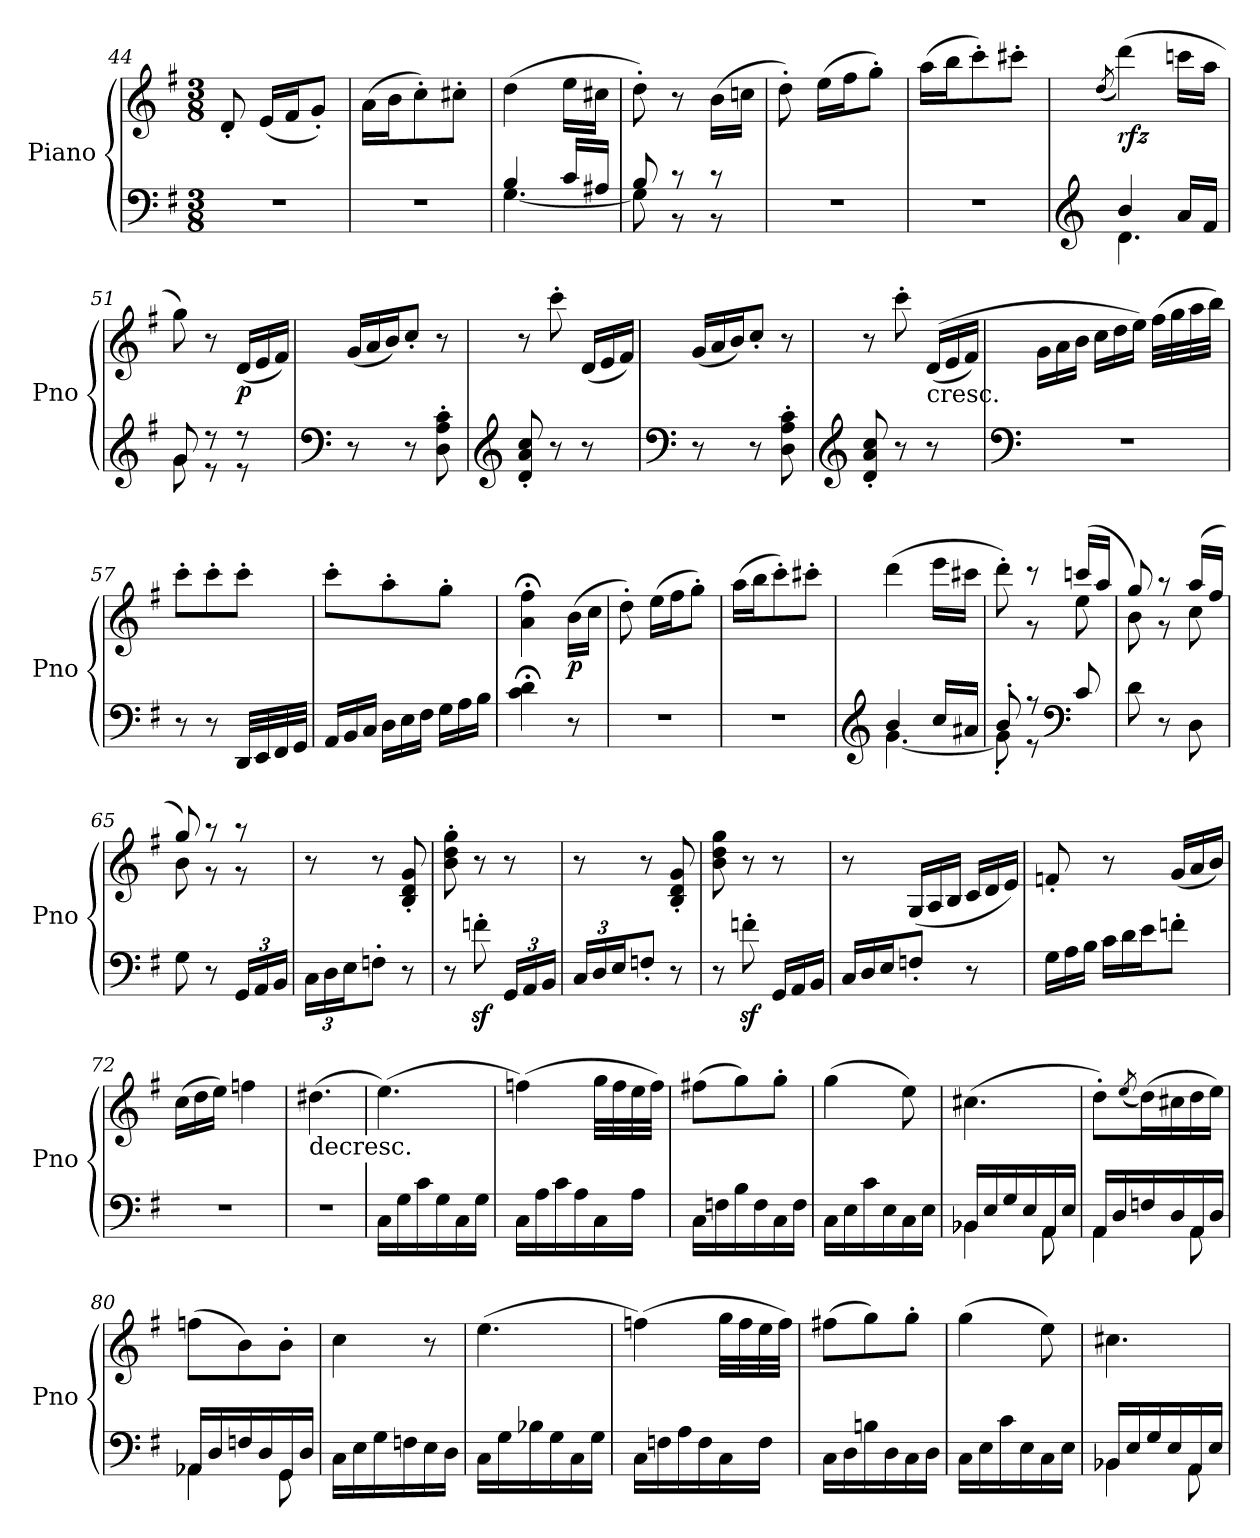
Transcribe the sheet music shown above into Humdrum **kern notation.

**kern	**kern	**dynam
*part1	*part1	*part1
*staff2	*staff1	*staff1/2
*I"Piano	*	*
*I'Pno	*	*
*clefF4	*clefG2	*
*k[f#]	*k[f#]	*
*G:	*G:	*
*M3/8	*M3/8	*
=44	=44	=44
4.r	8d'/	.
.	(<16e/LL	.
.	16f#/J	.
.	8g'/J)	.
=45	=45	=45
4.r	(>16a\LL	.
.	16b\J	.
.	8cc'\)	.
.	8cc#X'\J	.
=46	=46	=46
*^	*	*
4B/	[4.G\	(>4dd\	.
16c/LL	.	16ee\LL	.
16A#X/JJ	.	16cc#X\JJ	.
!!LO:LB:g=z
=47	=47	=47	=47
8B/	8G\]	8dd'\)	.
8r	8r	8r	.
8r	8r	(>16b\LL	.
.	.	16ccn\JJ	.
*v	*v	*	*
=48	=48	=48
4.r	8dd'\)	.
.	(>16ee\LL	.
.	16ff#\J	.
.	8gg'\J)	.
=49	=49	=49
4.r	(>16aa\LL	.
.	16bb\J	.
.	8ccc'\)	.
.	8ccc#X'\J	.
=50	=50	=50
*clefG2	*	*
.	(<8qdd/	.
*^	*	*
!	!	!	!LO:DY:b
4b/	4.d\	(>4ddd\)	rfz
16a/LL	.	16cccn\LL	.
16f#/JJ	.	16aa\JJ	.
=51	=51	=51	=51
8g/	8g\	8gg\)	.
8r	8r	8r	.
*	*	*Xtuplet	*
!	!	!	!LO:DY:b
8r	8r	(<24d/LL	p
.	.	24e/	.
.	.	24f#/JJ)	.
*v	*v	*	*
=52	=52	=52
*clefF4	*	*
8r	(<24g/LL	.
.	24a/	.
.	24b/J)	.
8r	8cc'/J	.
8D\' 8A\' 8c\'	8r	.
=53	=53	=53
*clefG2	*	*
8d/' 8a/' 8cc/'	8r	.
8r	8ccc'\	.
8r	(<24d/LL	.
.	24e/	.
.	24f#/JJ)	.
=54	=54	=54
*clefF4	*	*
8r	(<24g/LL	.
.	24a/	.
.	24b/J)	.
8r	8cc'/J	.
8D\' 8A\' 8c\'	8r	.
=55	=55	=55
*clefG2	*	*
8d/' 8a/' 8cc/'	8r	.
8r	8ccc'\	.
!	!LO:TX:b:t=cresc.	!
8r	(<(<24d/LL	.
.	24e/	.
.	24f#/JJ)	.
!!LO:LB:g=z
=56	=56	=56
*clefF4	*	*
4.r	24g\LL	.
.	24a\	.
.	24b\JJ	.
.	24cc\LL	.
.	24dd\	.
.	24ee\JJ)	.
.	(>32ff#\LLL	.
.	32gg\	.
.	32aa\	.
.	32bb\JJJ)	.
=57	=57	=57
8r	8ccc'\L	.
8r	8ccc'\	.
32DD/LLL	8ccc'\J	.
32EE/	.	.
32FF#/	.	.
32GG/JJJ	.	.
=58	=58	=58
*Xtuplet	*	*
24AA/LL	8ccc'\L	.
24BB/	.	.
24C/JJ	.	.
24D\LL	8aa'\	.
24E\	.	.
24F#\JJ	.	.
24G\LL	8gg'\J	.
24A\	.	.
24B\JJ	.	.
=59	=59	=59
4c\; 4d\;	4a\; 4ff#\;	.
!	!	!LO:DY:b
8r	(>16b\LL	p
.	16cc\JJ	.
=60	=60	=60
4.r	8dd'\)	.
.	(>16ee\LL	.
.	16ff#\J	.
.	8gg'\J)	.
=61	=61	=61
4.r	(>16aa\LL	.
.	16bb\J	.
.	8ccc'\)	.
.	8ccc#X'\J	.
=62	=62	=62
*clefG2	*	*
*^	*	*
4b/	[4.g\	(>4ddd\	.
16cc/LL	.	16eee\LL	.
16a#X/JJ	.	16ccc#X\JJ	.
!!LO:LB:g=z
=63	=63	=63	=63
*	*	*^	*
8b'/	8g'\]	8ryy	8ddd'\)	.
8r	8r	8r	8r	.
*clefF4	*	*	*	*
8c/	8ryy	(>16cccn/LL	8ee\	.
.	.	16aa/JJ	.	.
*v	*v	*	*	*
=64	=64	=64	=64
8d\	8gg/)	8b\	.
8r	8r	8r	.
8D\	(>16aa/LL	8cc\	.
.	16ff#/JJ	.	.
=65	=65	=65	=65
8G\	8gg/)	8b\	.
8r	8r	8r	.
*tuplet	*	*	*
*Xbrackettup	*	*	*
24GG/LL	8r	8r	.
24AA/	.	.	.
24BB/JJ	.	.	.
*	*v	*v	*
=66	=66	=66
24C\LL	8r	.
24D\	.	.
24E\J	.	.
8Fn'\J	8r	.
8r	8B/' 8d/' 8g/'	.
=67	=67	=67
8r	8b\' 8dd\' 8gg\'	.
8fnz<'\	8r	.
24GG/LL	8r	.
24AA/	.	.
24BB/JJ	.	.
=68	=68	=68
24C/LL	8r	.
24D/	.	.
24E/J	.	.
8Fn'/J	8r	.
8r	8B/' 8d/' 8g/'	.
=69	=69	=69
8r	8b\ 8dd\ 8gg\	.
8fnz<'\	8r	.
*Xtuplet	*	*
24GG/LL	8r	.
24AA/	.	.
24BB/JJ	.	.
!!LO:LB:g=z
=70	=70	=70
24C/LL	8r	.
24D/	.	.
24E/J	.	.
8Fn'/J	(<24G/LL	.
.	24A/	.
.	24B/JJ	.
8r	24c/LL	.
.	24d/	.
.	24e/JJ)	.
=71	=71	=71
24G\LL	8fn'/	.
24A\	.	.
24B\JJ	.	.
24c\LL	8r	.
24d\	.	.
24e\J	.	.
8fn'\J	(<24g/LL	.
.	24a/	.
.	24b/JJ)	.
=72	=72	=72
4.r	(>24cc\LL	.
.	24dd\	.
.	24ee\JJ)	.
.	4ffn\	.
=73	=73	=73
!	!LO:TX:b:t=decresc.	!
4.r	(>4.dd#X\	.
=74	=74	=74
!	!	!LO:DY:b
16C\LL	(>4.ee\)	other-dynamics
16G\	.	.
16c\	.	.
16G\	.	.
16C\	.	.
16G\JJ	.	.
=75	=75	=75
16C\LL	(>4ffn\)	.
16A\	.	.
16c\	.	.
16A\	.	.
16C\	32gg\LLL	.
.	32ff\	.
16A\JJ	32ee\	.
.	32ff\JJJ)	.
=76	=76	=76
16C\LL	(>8ff#X\L	.
16Fn\	.	.
16B\	8gg\)	.
16F\	.	.
16C\	8gg'\J	.
16F\JJ	.	.
!!LO:LB:g=z
=77	=77	=77
16C\LL	(>4gg\	.
16E\	.	.
16c\	.	.
16E\	.	.
16C\	8ee\)	.
16E\JJ	.	.
=78	=78	=78
*^	*	*
16BB-X/LL	4BB-\	(>4.cc#X\	.
16E/	.	.	.
16G/	.	.	.
16E/	.	.	.
16AA/	8AA\	.	.
16E/JJ	.	.	.
=79	=79	=79	=79
16AA/LL	4AA\	8dd'\L)	.
16D/	.	.	.
.	.	(<8qee/	.
16Fn/	.	(>16dd\L)	.
16D/	.	16cc#X\	.
16AA/	8AA\	16dd\	.
16D/JJ	.	16ee\JJ)	.
=80	=80	=80	=80
16AA-X/LL	4AA-\	(>8ffn\L	.
16D/	.	.	.
16Fn/	.	8b\)	.
16D/	.	.	.
16GG/	8GG\	8b'\J	.
16D/JJ	.	.	.
*v	*v	*	*
=81	=81	=81
16C\LL	4cc\	.
16E\	.	.
16G\	.	.
16Fn\	.	.
16E\	8r	.
16D\JJ	.	.
=82	=82	=82
16C\LL	(>4.ee\	.
16G\	.	.
16B-X\	.	.
16G\	.	.
16C\	.	.
16G\JJ	.	.
=83	=83	=83
16C\LL	(>4ffn\)	.
16Fn\	.	.
16A\	.	.
16F\	.	.
16C\	32gg\LLL	.
.	32ff\	.
16F\JJ	32ee\	.
.	32ff\JJJ)	.
!!LO:PB:g=z
=84	=84	=84
16C\LL	(>8ff#X\L	.
16D\	.	.
16Bn\	8gg\)	.
16D\	.	.
16C\	8gg'\J	.
16D\JJ	.	.
=85	=85	=85
16C\LL	(>4gg\	.
16E\	.	.
16c\	.	.
16E\	.	.
16C\	8ee\)	.
16E\JJ	.	.
=86	=86	=86
*^	*	*
16BB-X/LL	4BB-\	4.cc#X\	.
16E/	.	.	.
16G/	.	.	.
16E/	.	.	.
16AA/	8AA\	.	.
16E/JJ	.	.	.
*v	*v	*	*
=	=	=
*-	*-	*-
